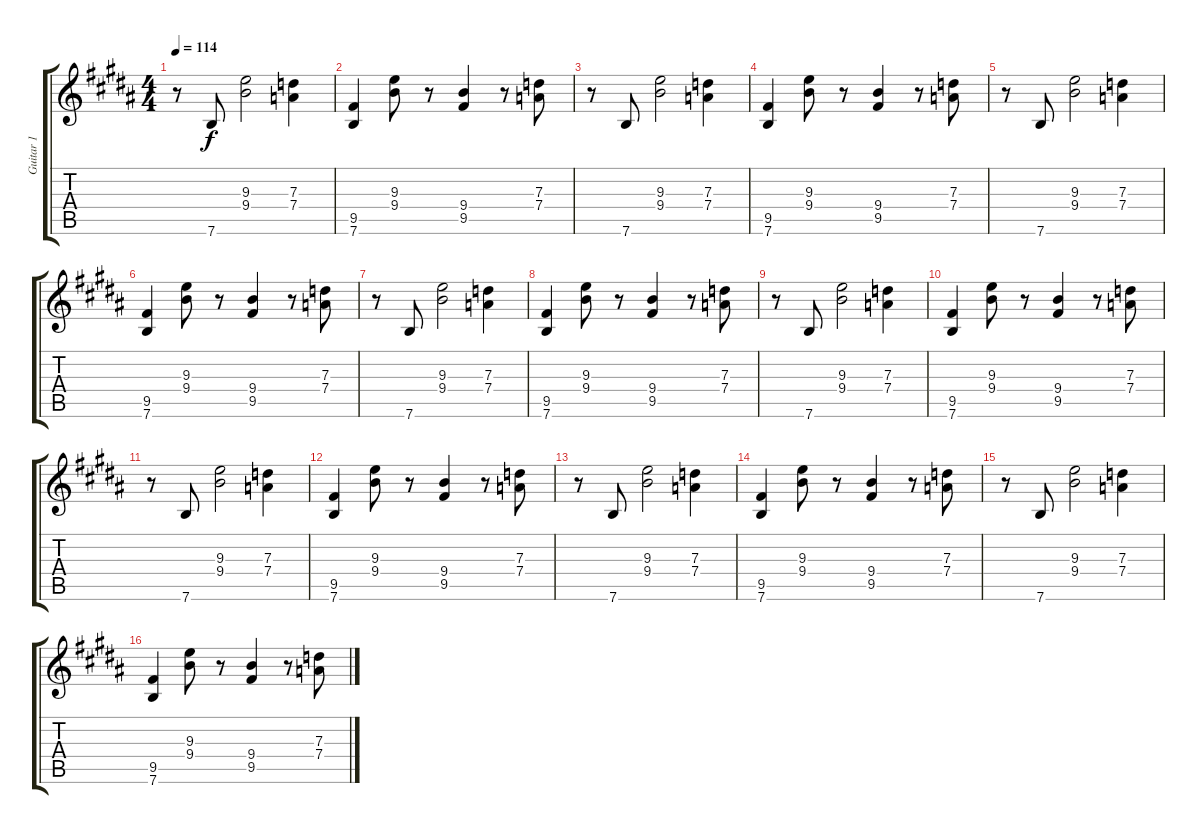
\track ("Guitar 1" "Guitar 1") {instrument overdrivenguitar}
\staff {score tabs}
\tuning (E4 B3 G3 D3 A2 E2) {hide}
\ts (4 4)
\tempo 114
\clef g2
\ks g#minor
r.8{dy f} 7.6.8 (9.3 9.4).2 (7.3 7.4).4 |
(9.5 7.6).4 (9.3 9.4).8 r.8 (9.4 9.5).4 r.8 (7.3 7.4).8 |
\ks b
r.8 7.6.8 (9.3 9.4).2 (7.3 7.4).4 |
\ks g#minor
(9.5 7.6).4 (9.3 9.4).8 r.8 (9.4 9.5).4 r.8 (7.3 7.4).8 |
r.8 7.6.8 (9.3 9.4).2 (7.3 7.4).4 |
(9.5 7.6).4 (9.3 9.4).8 r.8 (9.4 9.5).4 r.8 (7.3 7.4).8 |
\ks b
r.8 7.6.8 (9.3 9.4).2 (7.3 7.4).4 |
\ks g#minor
(9.5 7.6).4 (9.3 9.4).8 r.8 (9.4 9.5).4 r.8 (7.3 7.4).8 |
r.8 7.6.8 (9.3 9.4).2 (7.3 7.4).4 |
(9.5 7.6).4 (9.3 9.4).8 r.8 (9.4 9.5).4 r.8 (7.3 7.4).8 |
\ks b
r.8 7.6.8 (9.3 9.4).2 (7.3 7.4).4 |
\ks g#minor
(9.5 7.6).4 (9.3 9.4).8 r.8 (9.4 9.5).4 r.8 (7.3 7.4).8 |
r.8 7.6.8 (9.3 9.4).2 (7.3 7.4).4 |
(9.5 7.6).4 (9.3 9.4).8 r.8 (9.4 9.5).4 r.8 (7.3 7.4).8 |
\ks b
r.8 7.6.8 (9.3 9.4).2 (7.3 7.4).4 |
\ks g#minor
(9.5 7.6).4 (9.3 9.4).8 r.8 (9.4 9.5).4 r.8 (7.3 7.4).8
